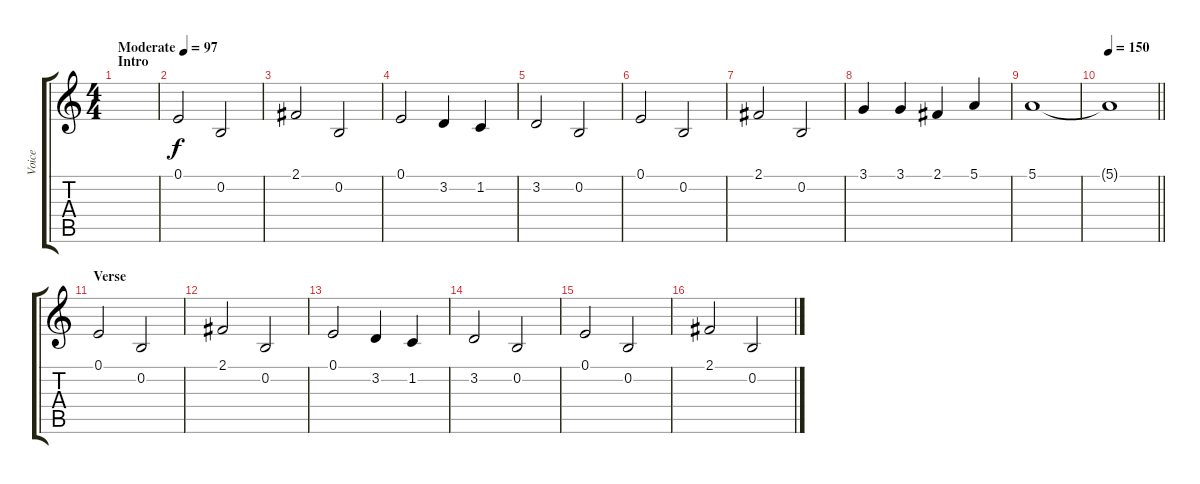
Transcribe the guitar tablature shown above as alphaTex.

\track ("Voice" "Voice") {instrument lead6voice}
\staff {score tabs}
\tuning (E4 B3 G3 D3 A2 E2) {hide}
\ts (4 4)
\section ("" "Intro ")
\tempo (97 "Moderate")
\clef g2
\ks c
|
0.1.2 0.2.2 |
2.1.2 0.2.2 |
0.1.2 3.2.4 1.2.4 |
3.2.2 0.2.2 |
0.1.2 0.2.2 |
2.1.2 0.2.2 |
3.1.4 3.1.4 2.1.4 5.1.4 |
5.1.1 |
\tempo 150
\barLineRight lightlight
5.1{t}.1 |
\section ("" "Verse")
0.1.2 0.2.2 |
2.1.2 0.2.2 |
0.1.2 3.2.4 1.2.4 |
3.2.2 0.2.2 |
0.1.2 0.2.2 |
2.1.2 0.2.2
